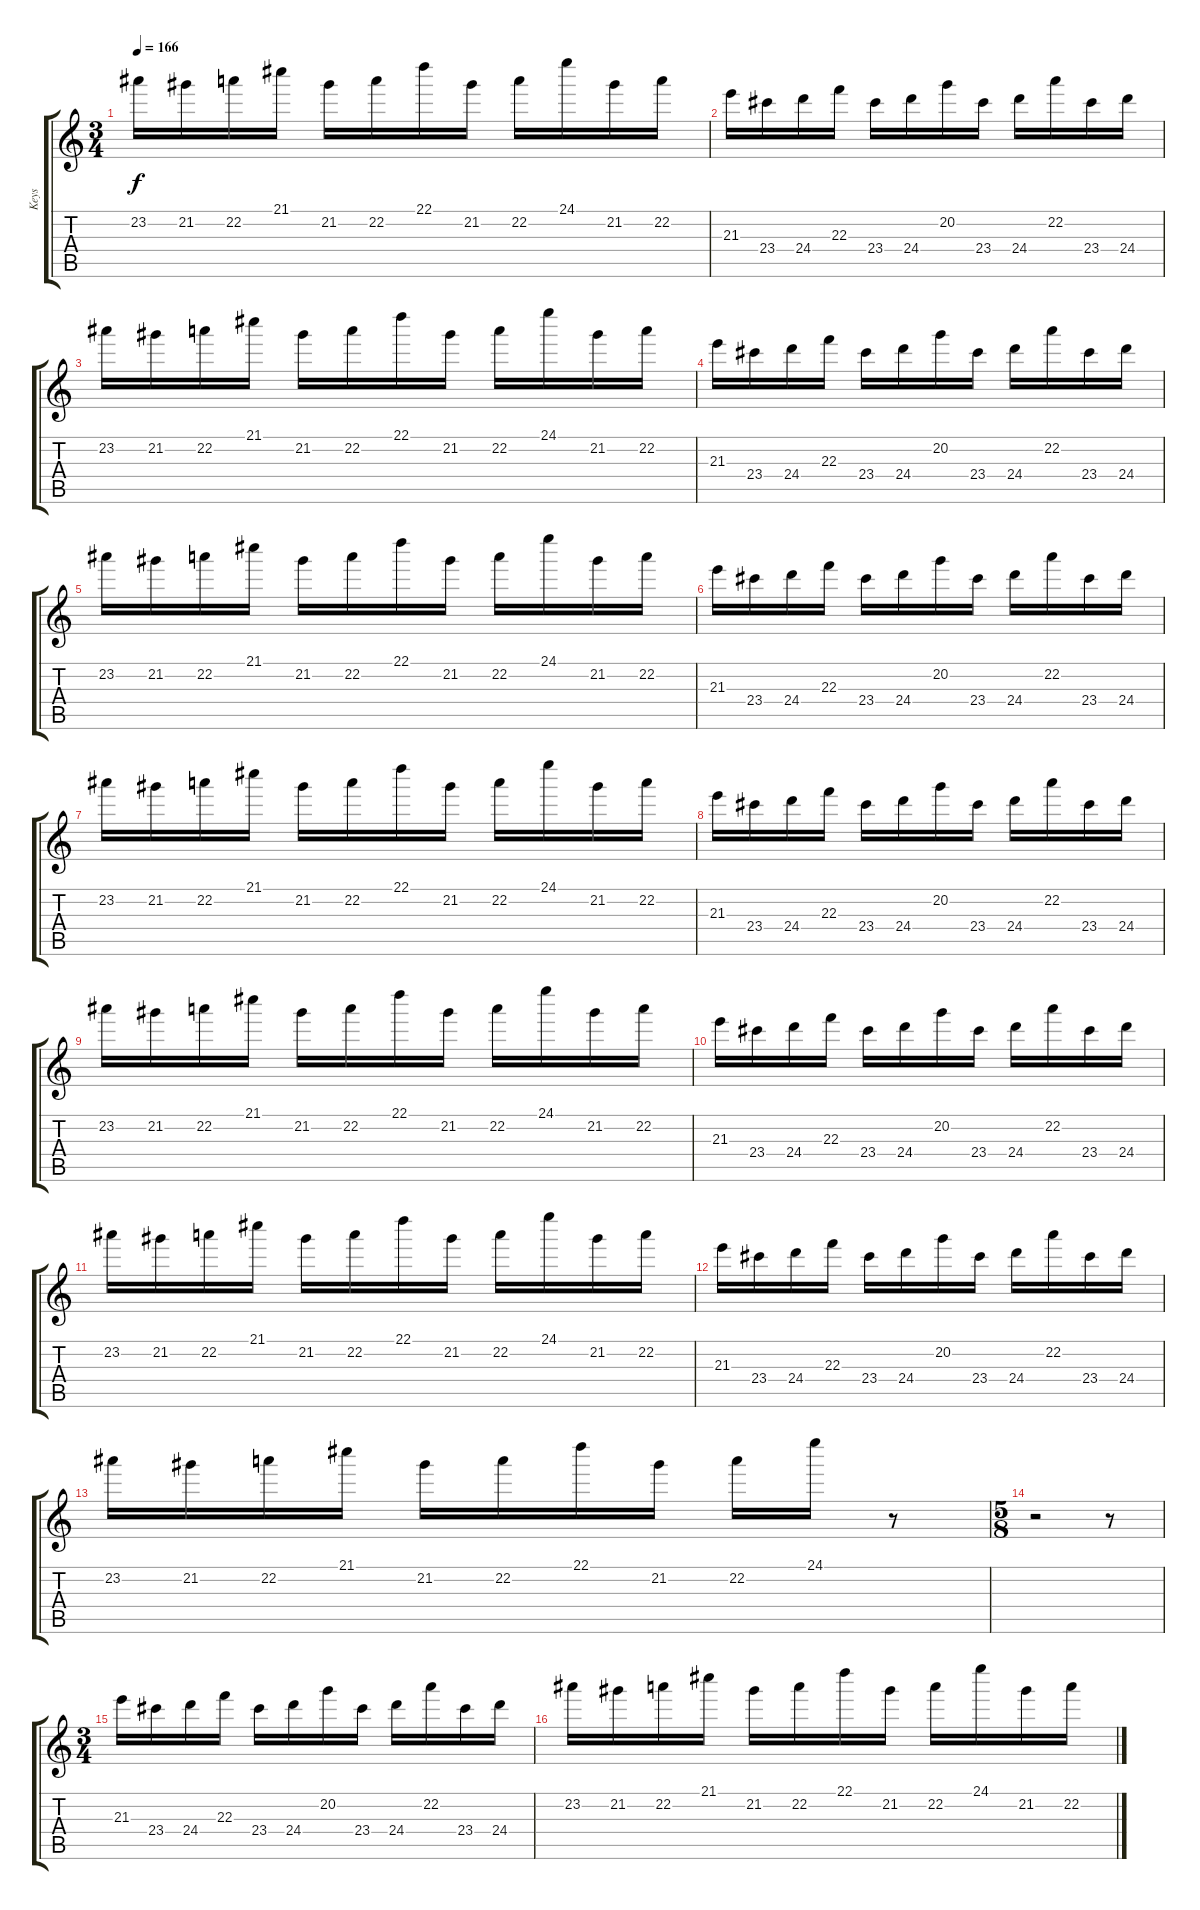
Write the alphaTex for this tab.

\track ("Keys" "Keys") {instrument synthbass1}
\staff {score tabs}
\tuning (E4 B3 G3 D3 A2 E2) {hide}
\ts (3 4)
\tempo 166
\clef g2
\ks c
23.2.16{dy f} 21.2.16 22.2.16 21.1.16 21.2.16 22.2.16 22.1.16 21.2.16 22.2.16 24.1.16 21.2.16 22.2.16 |
21.3.16 23.4.16 24.4.16 22.3.16 23.4.16 24.4.16 20.2.16 23.4.16 24.4.16 22.2.16 23.4.16 24.4.16 |
23.2.16 21.2.16 22.2.16 21.1.16 21.2.16 22.2.16 22.1.16 21.2.16 22.2.16 24.1.16 21.2.16 22.2.16 |
21.3.16 23.4.16 24.4.16 22.3.16 23.4.16 24.4.16 20.2.16 23.4.16 24.4.16 22.2.16 23.4.16 24.4.16 |
23.2.16 21.2.16 22.2.16 21.1.16 21.2.16 22.2.16 22.1.16 21.2.16 22.2.16 24.1.16 21.2.16 22.2.16 |
21.3.16 23.4.16 24.4.16 22.3.16 23.4.16 24.4.16 20.2.16 23.4.16 24.4.16 22.2.16 23.4.16 24.4.16 |
23.2.16 21.2.16 22.2.16 21.1.16 21.2.16 22.2.16 22.1.16 21.2.16 22.2.16 24.1.16 21.2.16 22.2.16 |
21.3.16 23.4.16 24.4.16 22.3.16 23.4.16 24.4.16 20.2.16 23.4.16 24.4.16 22.2.16 23.4.16 24.4.16 |
23.2.16 21.2.16 22.2.16 21.1.16 21.2.16 22.2.16 22.1.16 21.2.16 22.2.16 24.1.16 21.2.16 22.2.16 |
21.3.16 23.4.16 24.4.16 22.3.16 23.4.16 24.4.16 20.2.16 23.4.16 24.4.16 22.2.16 23.4.16 24.4.16 |
23.2.16 21.2.16 22.2.16 21.1.16 21.2.16 22.2.16 22.1.16 21.2.16 22.2.16 24.1.16 21.2.16 22.2.16 |
21.3.16 23.4.16 24.4.16 22.3.16 23.4.16 24.4.16 20.2.16 23.4.16 24.4.16 22.2.16 23.4.16 24.4.16 |
23.2.16 21.2.16 22.2.16 21.1.16 21.2.16 22.2.16 22.1.16 21.2.16 22.2.16 24.1.16 r.8 |
\ts (5 8)
r.2 r.8 |
\ts (3 4)
21.3.16 23.4.16 24.4.16 22.3.16 23.4.16 24.4.16 20.2.16 23.4.16 24.4.16 22.2.16 23.4.16 24.4.16 |
23.2.16 21.2.16 22.2.16 21.1.16 21.2.16 22.2.16 22.1.16 21.2.16 22.2.16 24.1.16 21.2.16 22.2.16
